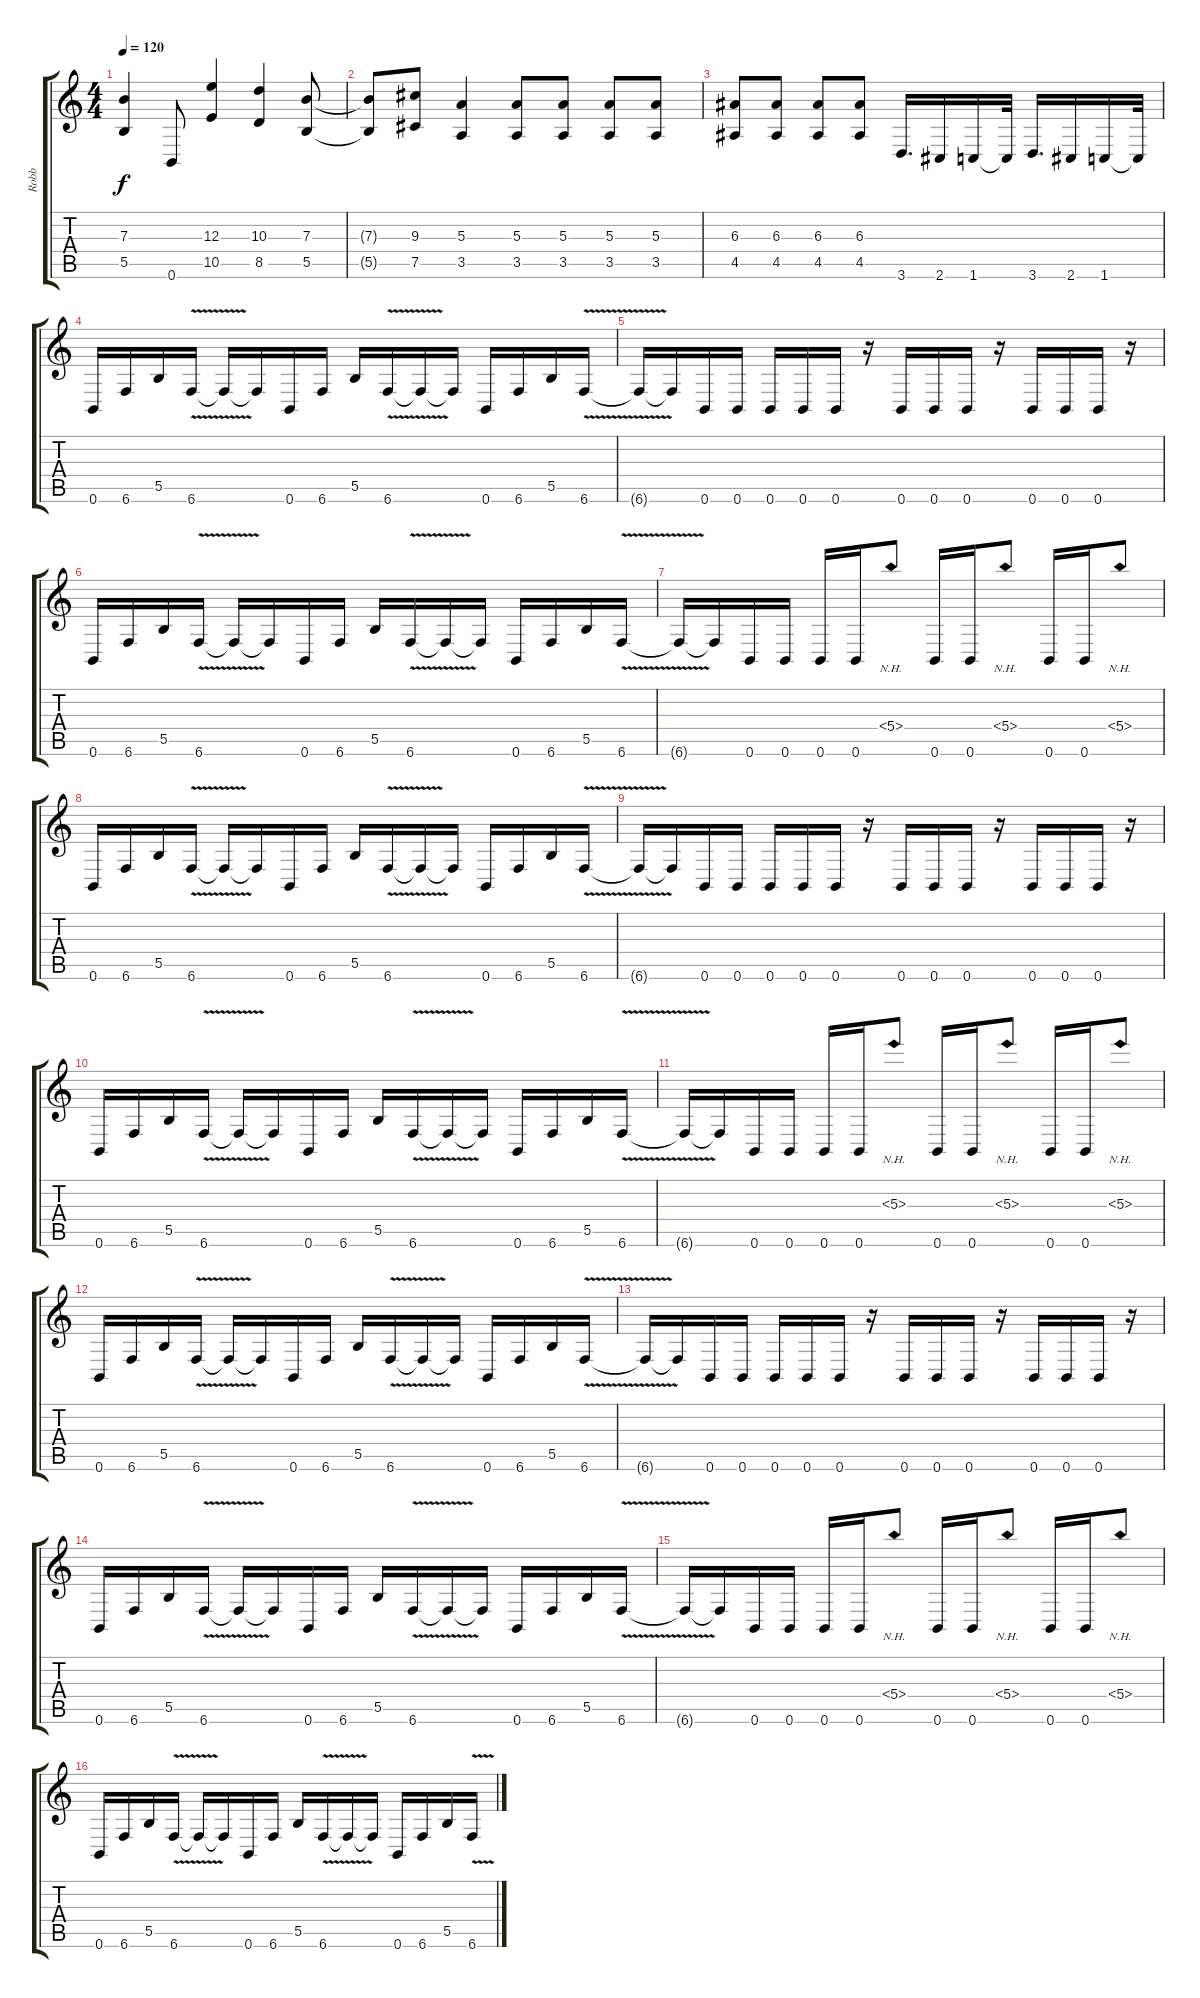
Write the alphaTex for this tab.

\track ("Robb " "Robb ") {instrument distortionguitar}
\staff {score tabs}
\tuning (Db4 Ab3 E3 B2 Gb2 B1) {hide}
\ts (4 4)
\tempo 120
\clef g2
\ks c
(7.3 5.5).4{dy f} 0.6.8 (12.3 10.5).4 (10.3 8.5).4 (7.3 5.5).8 |
(7.3{t} 5.5{t}).8 (9.3 7.5).8 (5.3 3.5).4 (5.3 3.5).8 (5.3 3.5).8 (5.3 3.5).8 (5.3 3.5).8 |
(6.3 4.5).8 (6.3 4.5).8 (6.3 4.5).8 (6.3 4.5).8 3.6.16{d} 2.6.16 1.6.16 1.6{t}.32 3.6.16{d} 2.6.16 1.6.16 1.6{t}.32 |
0.6.16 6.6.16 5.5.16 6.6{v}.16 6.6{t}.16 6.6{t}.16 0.6.16 6.6.16 5.5.16 6.6{v}.16 6.6{t}.16 6.6{t}.16 0.6.16 6.6.16 5.5.16 6.6{v}.16 |
6.6{t}.16 6.6{t}.16 0.6.16 0.6.16 0.6.16 0.6.16 0.6.16 r.16 0.6.16 0.6.16 0.6.16 r.16 0.6.16 0.6.16 0.6.16 r.16 |
0.6.16 6.6.16 5.5.16 6.6{v}.16 6.6{t}.16 6.6{t}.16 0.6.16 6.6.16 5.5.16 6.6{v}.16 6.6{t}.16 6.6{t}.16 0.6.16 6.6.16 5.5.16 6.6{v}.16 |
6.6{t}.16 6.6{t}.16 0.6.16 0.6.16 0.6.16 0.6.16 5.4{nh}.8 0.6.16 0.6.16 5.4{nh}.8 0.6.16 0.6.16 5.4{nh}.8 |
0.6.16 6.6.16 5.5.16 6.6{v}.16 6.6{t}.16 6.6{t}.16 0.6.16 6.6.16 5.5.16 6.6{v}.16 6.6{t}.16 6.6{t}.16 0.6.16 6.6.16 5.5.16 6.6{v}.16 |
6.6{t}.16 6.6{t}.16 0.6.16 0.6.16 0.6.16 0.6.16 0.6.16 r.16 0.6.16 0.6.16 0.6.16 r.16 0.6.16 0.6.16 0.6.16 r.16 |
0.6.16 6.6.16 5.5.16 6.6{v}.16 6.6{t}.16 6.6{t}.16 0.6.16 6.6.16 5.5.16 6.6{v}.16 6.6{t}.16 6.6{t}.16 0.6.16 6.6.16 5.5.16 6.6{v}.16 |
6.6{t}.16 6.6{t}.16 0.6.16 0.6.16 0.6.16 0.6.16 5.3{nh}.8 0.6.16 0.6.16 5.3{nh}.8 0.6.16 0.6.16 5.3{nh}.8 |
0.6.16 6.6.16 5.5.16 6.6{v}.16 6.6{t}.16 6.6{t}.16 0.6.16 6.6.16 5.5.16 6.6{v}.16 6.6{t}.16 6.6{t}.16 0.6.16 6.6.16 5.5.16 6.6{v}.16 |
6.6{t}.16 6.6{t}.16 0.6.16 0.6.16 0.6.16 0.6.16 0.6.16 r.16 0.6.16 0.6.16 0.6.16 r.16 0.6.16 0.6.16 0.6.16 r.16 |
0.6.16 6.6.16 5.5.16 6.6{v}.16 6.6{t}.16 6.6{t}.16 0.6.16 6.6.16 5.5.16 6.6{v}.16 6.6{t}.16 6.6{t}.16 0.6.16 6.6.16 5.5.16 6.6{v}.16 |
6.6{t}.16 6.6{t}.16 0.6.16 0.6.16 0.6.16 0.6.16 5.4{nh}.8 0.6.16 0.6.16 5.4{nh}.8 0.6.16 0.6.16 5.4{nh}.8 |
0.6.16 6.6.16 5.5.16 6.6{v}.16 6.6{t}.16 6.6{t}.16 0.6.16 6.6.16 5.5.16 6.6{v}.16 6.6{t}.16 6.6{t}.16 0.6.16 6.6.16 5.5.16 6.6{v}.16
